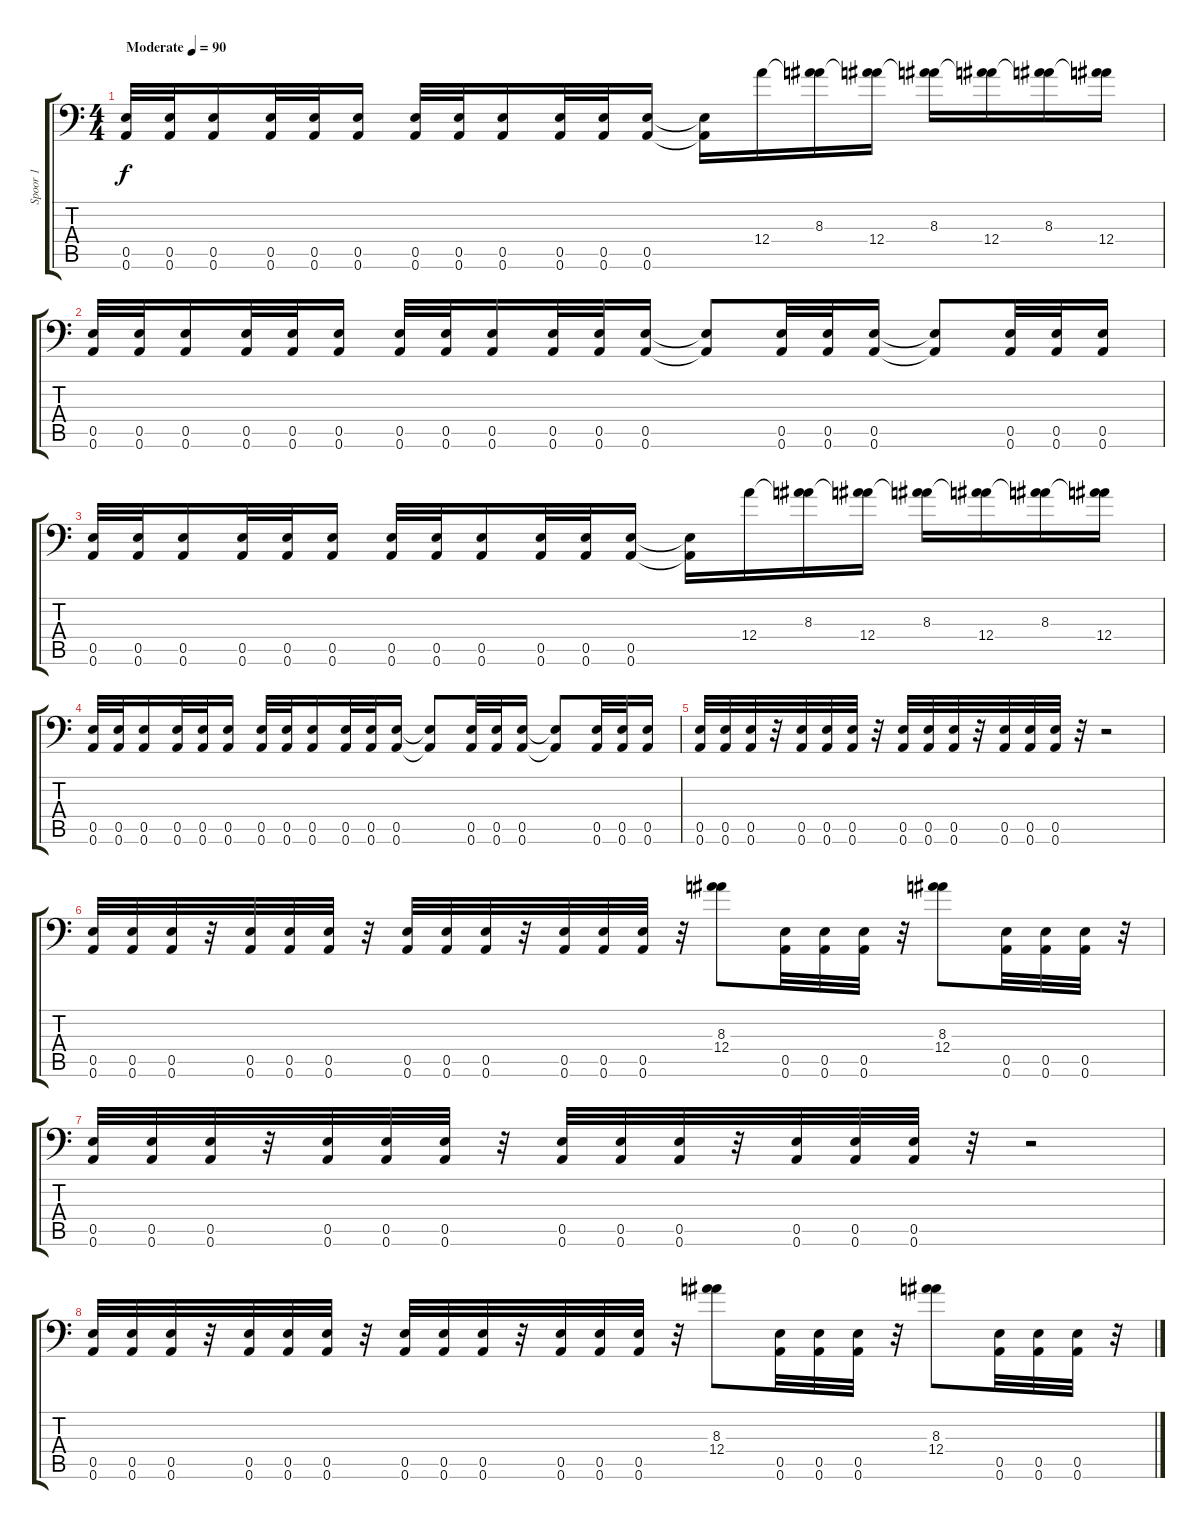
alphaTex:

\track ("Spoor 1" "Spoor 1") {instrument distortionguitar}
\staff {score tabs}
\tuning (B3 Gb3 D3 A2 E2 A1) {hide}
\ts (4 4)
\tempo (90 "Moderate")
\clef f4
\ks c
(0.5 0.6).32{dy f instrument distortionguitar} (0.5 0.6).32 (0.5 0.6).16 (0.5 0.6).32 (0.5 0.6).32 (0.5 0.6).16 (0.5 0.6).32 (0.5 0.6).32 (0.5 0.6).16 (0.5 0.6).32 (0.5 0.6).32 (0.5 0.6).16 (0.5{t} 0.6{t}).16 12.4.16 (8.3 12.4{t}).16 (8.3{t} 12.4).16 (8.3 12.4{t}).16 (8.3{t} 12.4).16 (8.3 12.4{t}).16 (8.3{t} 12.4).16 |
(0.5 0.6).32 (0.5 0.6).32 (0.5 0.6).16 (0.5 0.6).32 (0.5 0.6).32 (0.5 0.6).16 (0.5 0.6).32 (0.5 0.6).32 (0.5 0.6).16 (0.5 0.6).32 (0.5 0.6).32 (0.5 0.6).16 (0.5{t} 0.6{t}).8 (0.5 0.6).32 (0.5 0.6).32 (0.5 0.6).16 (0.5{t} 0.6{t}).8 (0.5 0.6).32 (0.5 0.6).32 (0.5 0.6).16 |
(0.5 0.6).32 (0.5 0.6).32 (0.5 0.6).16 (0.5 0.6).32 (0.5 0.6).32 (0.5 0.6).16 (0.5 0.6).32 (0.5 0.6).32 (0.5 0.6).16 (0.5 0.6).32 (0.5 0.6).32 (0.5 0.6).16 (0.5{t} 0.6{t}).16 12.4.16 (8.3 12.4{t}).16 (8.3{t} 12.4).16 (8.3 12.4{t}).16 (8.3{t} 12.4).16 (8.3 12.4{t}).16 (8.3{t} 12.4).16 |
(0.5 0.6).32 (0.5 0.6).32 (0.5 0.6).16 (0.5 0.6).32 (0.5 0.6).32 (0.5 0.6).16 (0.5 0.6).32 (0.5 0.6).32 (0.5 0.6).16 (0.5 0.6).32 (0.5 0.6).32 (0.5 0.6).16 (0.5{t} 0.6{t}).8 (0.5 0.6).32 (0.5 0.6).32 (0.5 0.6).16 (0.5{t} 0.6{t}).8 (0.5 0.6).32 (0.5 0.6).32 (0.5 0.6).16 |
(0.5 0.6).32 (0.5 0.6).32 (0.5 0.6).32 r.32 (0.5 0.6).32 (0.5 0.6).32 (0.5 0.6).32 r.32 (0.5 0.6).32 (0.5 0.6).32 (0.5 0.6).32 r.32 (0.5 0.6).32 (0.5 0.6).32 (0.5 0.6).32 r.32 r.2 |
(0.5 0.6).32 (0.5 0.6).32 (0.5 0.6).32 r.32 (0.5 0.6).32 (0.5 0.6).32 (0.5 0.6).32 r.32 (0.5 0.6).32 (0.5 0.6).32 (0.5 0.6).32 r.32 (0.5 0.6).32 (0.5 0.6).32 (0.5 0.6).32 r.32 (8.3 12.4).8 (0.5 0.6).32 (0.5 0.6).32 (0.5 0.6).32 r.32 (8.3 12.4).8 (0.5 0.6).32 (0.5 0.6).32 (0.5 0.6).32 r.32 |
(0.5 0.6).32 (0.5 0.6).32 (0.5 0.6).32 r.32 (0.5 0.6).32 (0.5 0.6).32 (0.5 0.6).32 r.32 (0.5 0.6).32 (0.5 0.6).32 (0.5 0.6).32 r.32 (0.5 0.6).32 (0.5 0.6).32 (0.5 0.6).32 r.32 r.2 |
(0.5 0.6).32 (0.5 0.6).32 (0.5 0.6).32 r.32 (0.5 0.6).32 (0.5 0.6).32 (0.5 0.6).32 r.32 (0.5 0.6).32 (0.5 0.6).32 (0.5 0.6).32 r.32 (0.5 0.6).32 (0.5 0.6).32 (0.5 0.6).32 r.32 (8.3 12.4).8 (0.5 0.6).32 (0.5 0.6).32 (0.5 0.6).32 r.32 (8.3 12.4).8 (0.5 0.6).32 (0.5 0.6).32 (0.5 0.6).32 r.32
